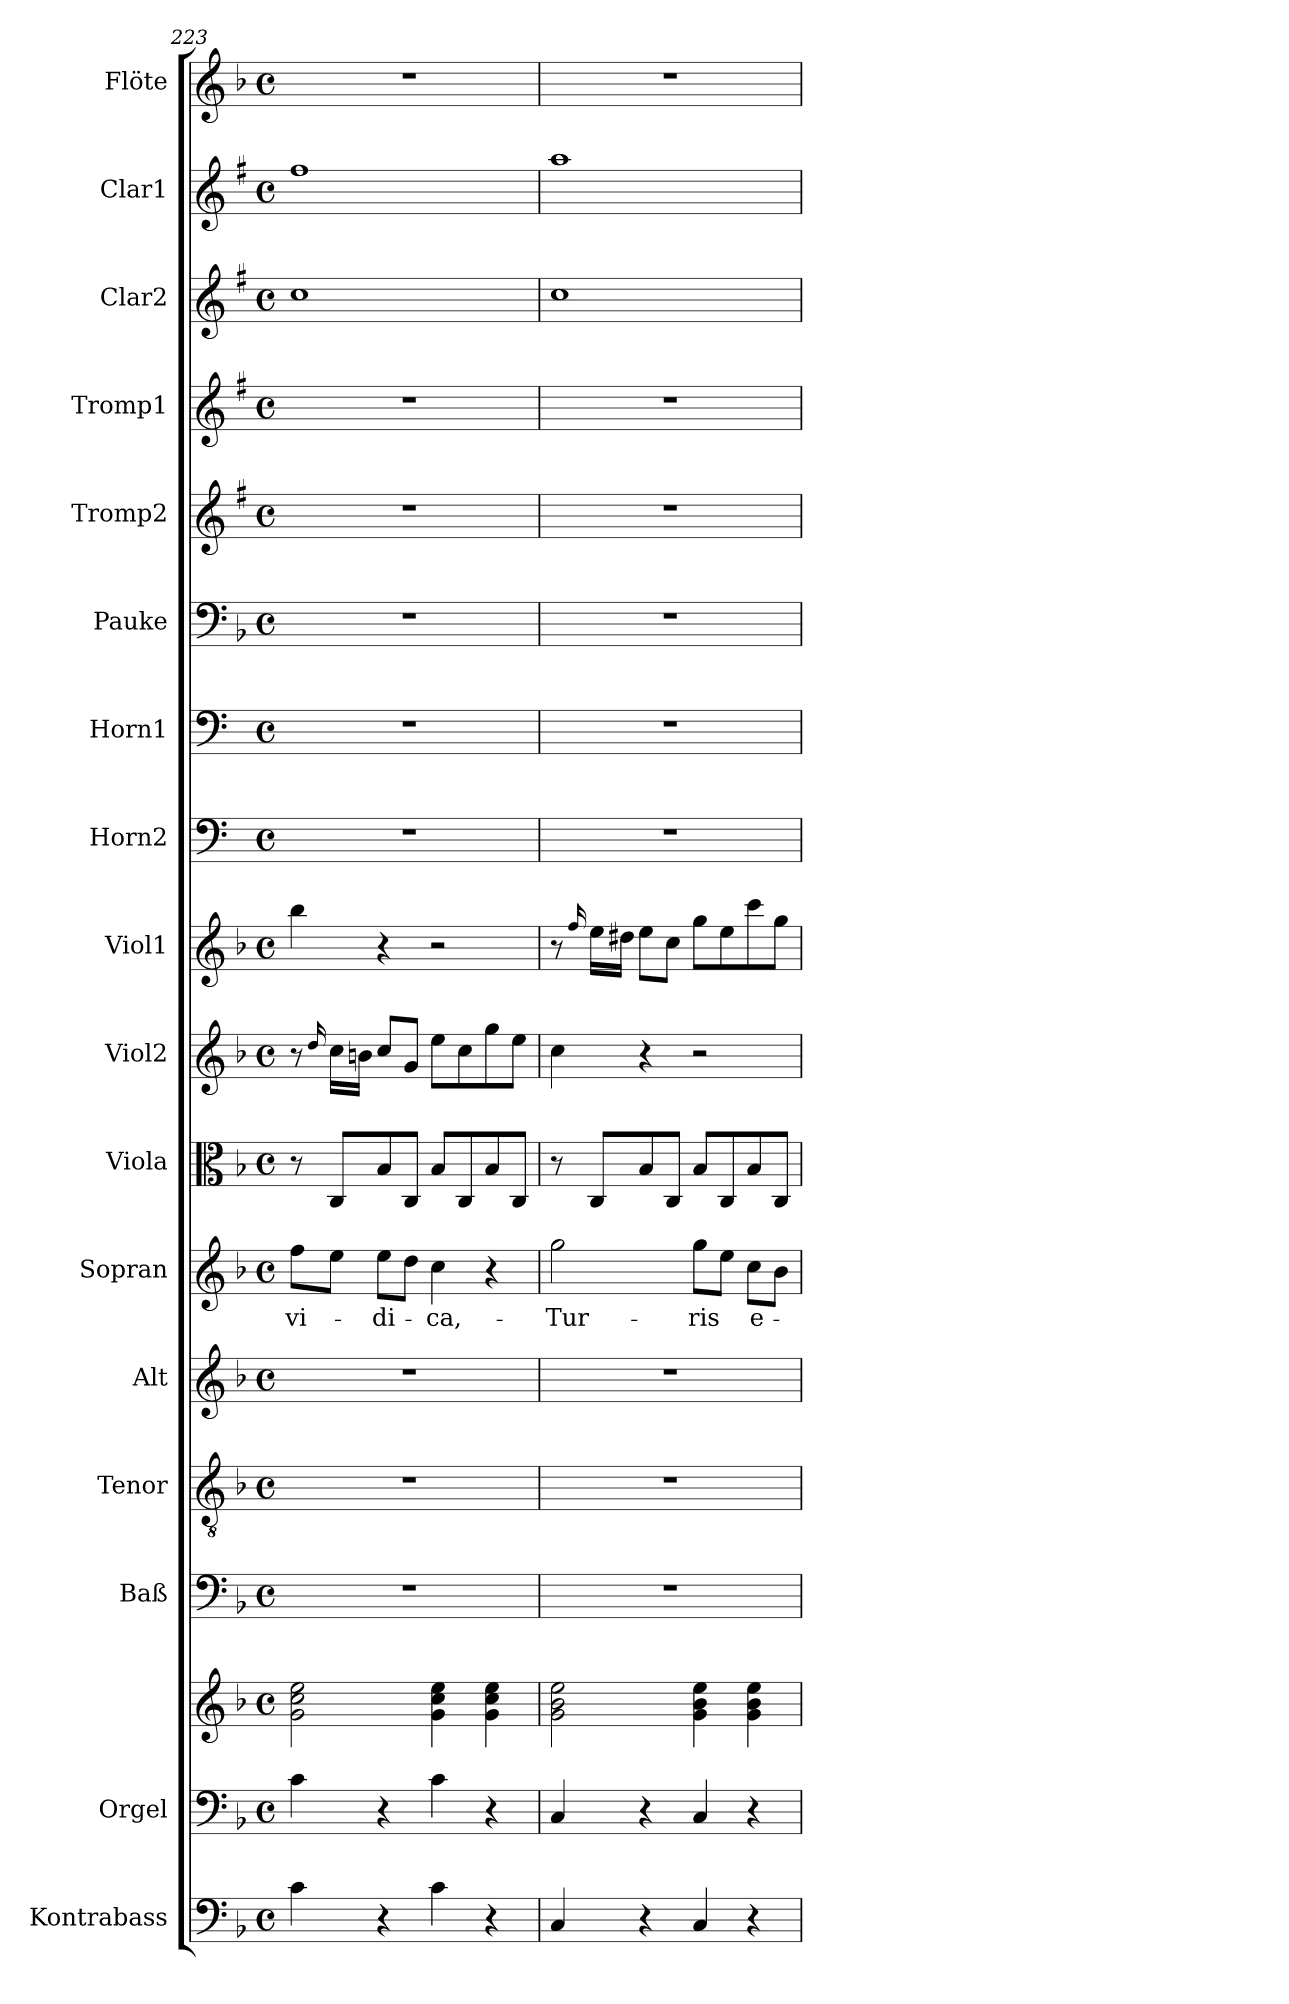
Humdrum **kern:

**kern	**kern	**kern	**kern	**kern	**kern	**kern	**text	**kern	**kern	**kern	**kern	**kern	**kern	**kern	**kern	**kern	**kern	**kern
*part17	*part16	*part16	*part15	*part14	*part13	*part12	*part12	*part11	*part10	*part9	*part8	*part7	*part6	*part5	*part4	*part3	*part2	*part1
*staff18	*staff17	*staff16	*staff15	*staff14	*staff13	*staff12	*staff12	*staff11	*staff10	*staff9	*staff8	*staff7	*staff6	*staff5	*staff4	*staff3	*staff2	*staff1
*I"Kontrabass	*I"Orgel	*	*I"Baß	*I"Tenor	*I"Alt	*I"Sopran	*	*I"Viola	*I"Viol2	*I"Viol1	*I"Horn2	*I"Horn1	*I"Pauke	*I"Tromp2	*I"Tromp1	*I"Clar2	*I"Clar1	*I"Flöte
*I'Kb	*	*	*I'B	*I'T	*I'A	*I'S	*	*I'Vla	*I'Vl2	*I'Vl1	*I'Hr2	*I'Hr1	*I'Pk	*I'Tr2	*I'Tr1	*I'Cl2	*I'Cl1	*I'Fl
*clefF4	*clefF4	*clefG2	*clefF4	*clefGv2	*clefG2	*clefG2	*	*clefC3	*clefG2	*clefG2	*clefF4	*clefF4	*clefF4	*clefG2	*clefG2	*clefG2	*clefG2	*clefG2
*ITrd7c12	*	*	*	*	*	*	*	*	*	*	*ITrd4c7	*ITrd4c7	*	*ITrd1c2	*ITrd1c2	*ITrd1c2	*ITrd1c2	*
*k[b-]	*k[b-]	*k[b-]	*k[b-]	*k[b-]	*k[b-]	*k[b-]	*	*k[b-]	*k[b-]	*k[b-]	*k[b-]	*k[b-]	*k[b-]	*k[b-]	*k[b-]	*k[b-]	*k[b-]	*k[b-]
*F:	*F:	*F:	*F:	*F:	*F:	*F:	*	*F:	*F:	*F:	*F:	*F:	*F:	*F:	*F:	*F:	*F:	*F:
*M4/4	*M4/4	*M4/4	*M4/4	*M4/4	*M4/4	*M4/4	*	*M4/4	*M4/4	*M4/4	*M4/4	*M4/4	*M4/4	*M4/4	*M4/4	*M4/4	*M4/4	*M4/4
*met(c)	*met(c)	*met(c)	*met(c)	*met(c)	*met(c)	*met(c)	*	*met(c)	*met(c)	*met(c)	*met(c)	*met(c)	*met(c)	*met(c)	*met(c)	*met(c)	*met(c)	*met(c)
=223	=223	=223	=223	=223	=223	=223	=223	=223	=223	=223	=223	=223	=223	=223	=223	=223	=223	=223
!	!	!	!	!	!	!	!LO:LY:b	!	!	!	!	!	!	!	!	!	!	!
4C\	4c\	2g\ 2cc\ 2ee\	1r	1r	1r	8ff\L	-vi-	8r	8r	4bb-\	1r	1r	1r	1r	1r	1b-	1ee	1r
.	.	.	.	.	.	.	.	.	16qqdd/	.	.	.	.	.	.	.	.	.
.	.	.	.	.	.	8ee\J	.	8C/L	16cc\LL	.	.	.	.	.	.	.	.	.
.	.	.	.	.	.	.	.	.	16bn\JJ	.	.	.	.	.	.	.	.	.
!	!	!	!	!	!	!	!LO:LY:b	!	!	!	!	!	!	!	!	!	!	!
4r	4r	.	.	.	.	8ee\L	-di-	8B-/	8cc/L	4r	.	.	.	.	.	.	.	.
.	.	.	.	.	.	8dd\J	.	8C/J	8g/J	.	.	.	.	.	.	.	.	.
!	!	!	!	!	!	!	!LO:LY:b	!	!	!	!	!	!	!	!	!	!	!
4C\	4c\	4g\ 4cc\ 4ee\	.	.	.	4cc\	-ca,-	8B-/L	8ee\L	2r	.	.	.	.	.	.	.	.
.	.	.	.	.	.	.	.	8C/	8cc\	.	.	.	.	.	.	.	.	.
4r	4r	4g\ 4cc\ 4ee\	.	.	.	4r	.	8B-/	8gg\	.	.	.	.	.	.	.	.	.
.	.	.	.	.	.	.	.	8C/J	8ee\J	.	.	.	.	.	.	.	.	.
=224	=224	=224	=224	=224	=224	=224	=224	=224	=224	=224	=224	=224	=224	=224	=224	=224	=224	=224
!	!	!	!	!	!	!	!LO:LY:b	!	!	!	!	!	!	!	!	!	!	!
4CC/	4C/	2g\ 2b-\ 2ee\	1r	1r	1r	2gg\	-Tur-	8r	4cc\	8r	1r	1r	1r	1r	1r	1b-	1gg	1r
.	.	.	.	.	.	.	.	.	.	16qqff/	.	.	.	.	.	.	.	.
.	.	.	.	.	.	.	.	8C/L	.	16ee\LL	.	.	.	.	.	.	.	.
.	.	.	.	.	.	.	.	.	.	16dd#X\JJ	.	.	.	.	.	.	.	.
4r	4r	.	.	.	.	.	.	8B-/	4r	8ee\L	.	.	.	.	.	.	.	.
.	.	.	.	.	.	.	.	8C/J	.	8cc\J	.	.	.	.	.	.	.	.
!	!	!	!	!	!	!	!LO:LY:b	!	!	!	!	!	!	!	!	!	!	!
4CC/	4C/	4g\ 4b-\ 4ee\	.	.	.	8gg\L	-ris	8B-/L	2r	8gg\L	.	.	.	.	.	.	.	.
.	.	.	.	.	.	8ee\J	.	8C/	.	8ee\	.	.	.	.	.	.	.	.
!	!	!	!	!	!	!	!LO:LY:b	!	!	!	!	!	!	!	!	!	!	!
4r	4r	4g\ 4b-\ 4ee\	.	.	.	8cc\L	e-	8B-/	.	8ccc\	.	.	.	.	.	.	.	.
.	.	.	.	.	.	8b-\J	.	8C/J	.	8gg\J	.	.	.	.	.	.	.	.
=	=	=	=	=	=	=	=	=	=	=	=	=	=	=	=	=	=	=
*-	*-	*-	*-	*-	*-	*-	*-	*-	*-	*-	*-	*-	*-	*-	*-	*-	*-	*-
